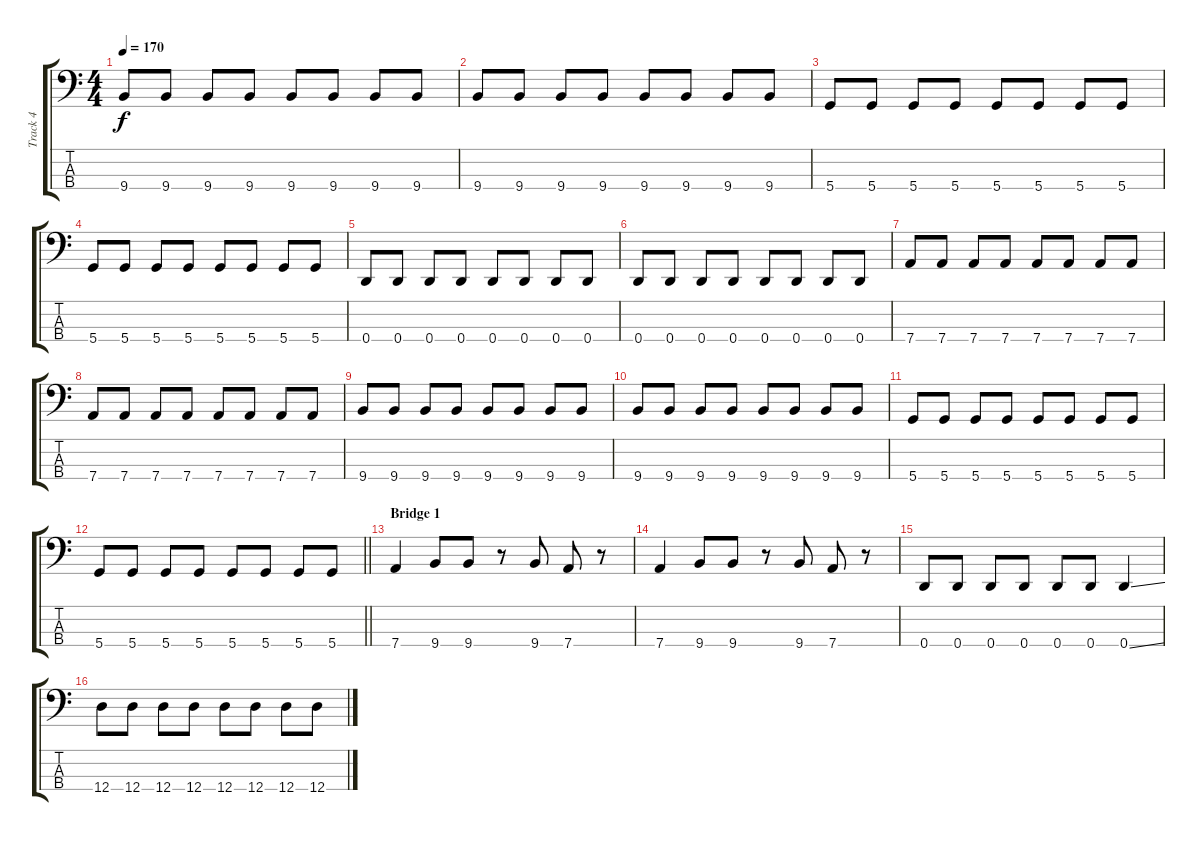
\track ("Track 4" "Track 4") {instrument electricbassfinger}
\staff {score tabs}
\tuning (G2 D2 A1 D1) {hide}
\ts (4 4)
\tempo 170
\clef f4
\ks c
9.4.8{dy f} 9.4.8 9.4.8 9.4.8 9.4.8 9.4.8 9.4.8 9.4.8 |
9.4.8 9.4.8 9.4.8 9.4.8 9.4.8 9.4.8 9.4.8 9.4.8 |
5.4.8 5.4.8 5.4.8 5.4.8 5.4.8 5.4.8 5.4.8 5.4.8 |
5.4.8 5.4.8 5.4.8 5.4.8 5.4.8 5.4.8 5.4.8 5.4.8 |
0.4.8 0.4.8 0.4.8 0.4.8 0.4.8 0.4.8 0.4.8 0.4.8 |
0.4.8 0.4.8 0.4.8 0.4.8 0.4.8 0.4.8 0.4.8 0.4.8 |
7.4.8 7.4.8 7.4.8 7.4.8 7.4.8 7.4.8 7.4.8 7.4.8 |
7.4.8 7.4.8 7.4.8 7.4.8 7.4.8 7.4.8 7.4.8 7.4.8 |
9.4.8 9.4.8 9.4.8 9.4.8 9.4.8 9.4.8 9.4.8 9.4.8 |
9.4.8 9.4.8 9.4.8 9.4.8 9.4.8 9.4.8 9.4.8 9.4.8 |
5.4.8 5.4.8 5.4.8 5.4.8 5.4.8 5.4.8 5.4.8 5.4.8 |
\barLineRight lightlight
5.4.8 5.4.8 5.4.8 5.4.8 5.4.8 5.4.8 5.4.8 5.4.8 |
\section ("" "Bridge 1")
7.4.4 9.4.8 9.4.8 r.8 9.4.8 7.4.8 r.8 |
7.4.4 9.4.8 9.4.8 r.8 9.4.8 7.4.8 r.8 |
0.4.8 0.4.8 0.4.8 0.4.8 0.4.8 0.4.8 0.4{ss}.4 |
12.4.8 12.4.8 12.4.8 12.4.8 12.4.8 12.4.8 12.4.8 12.4.8
